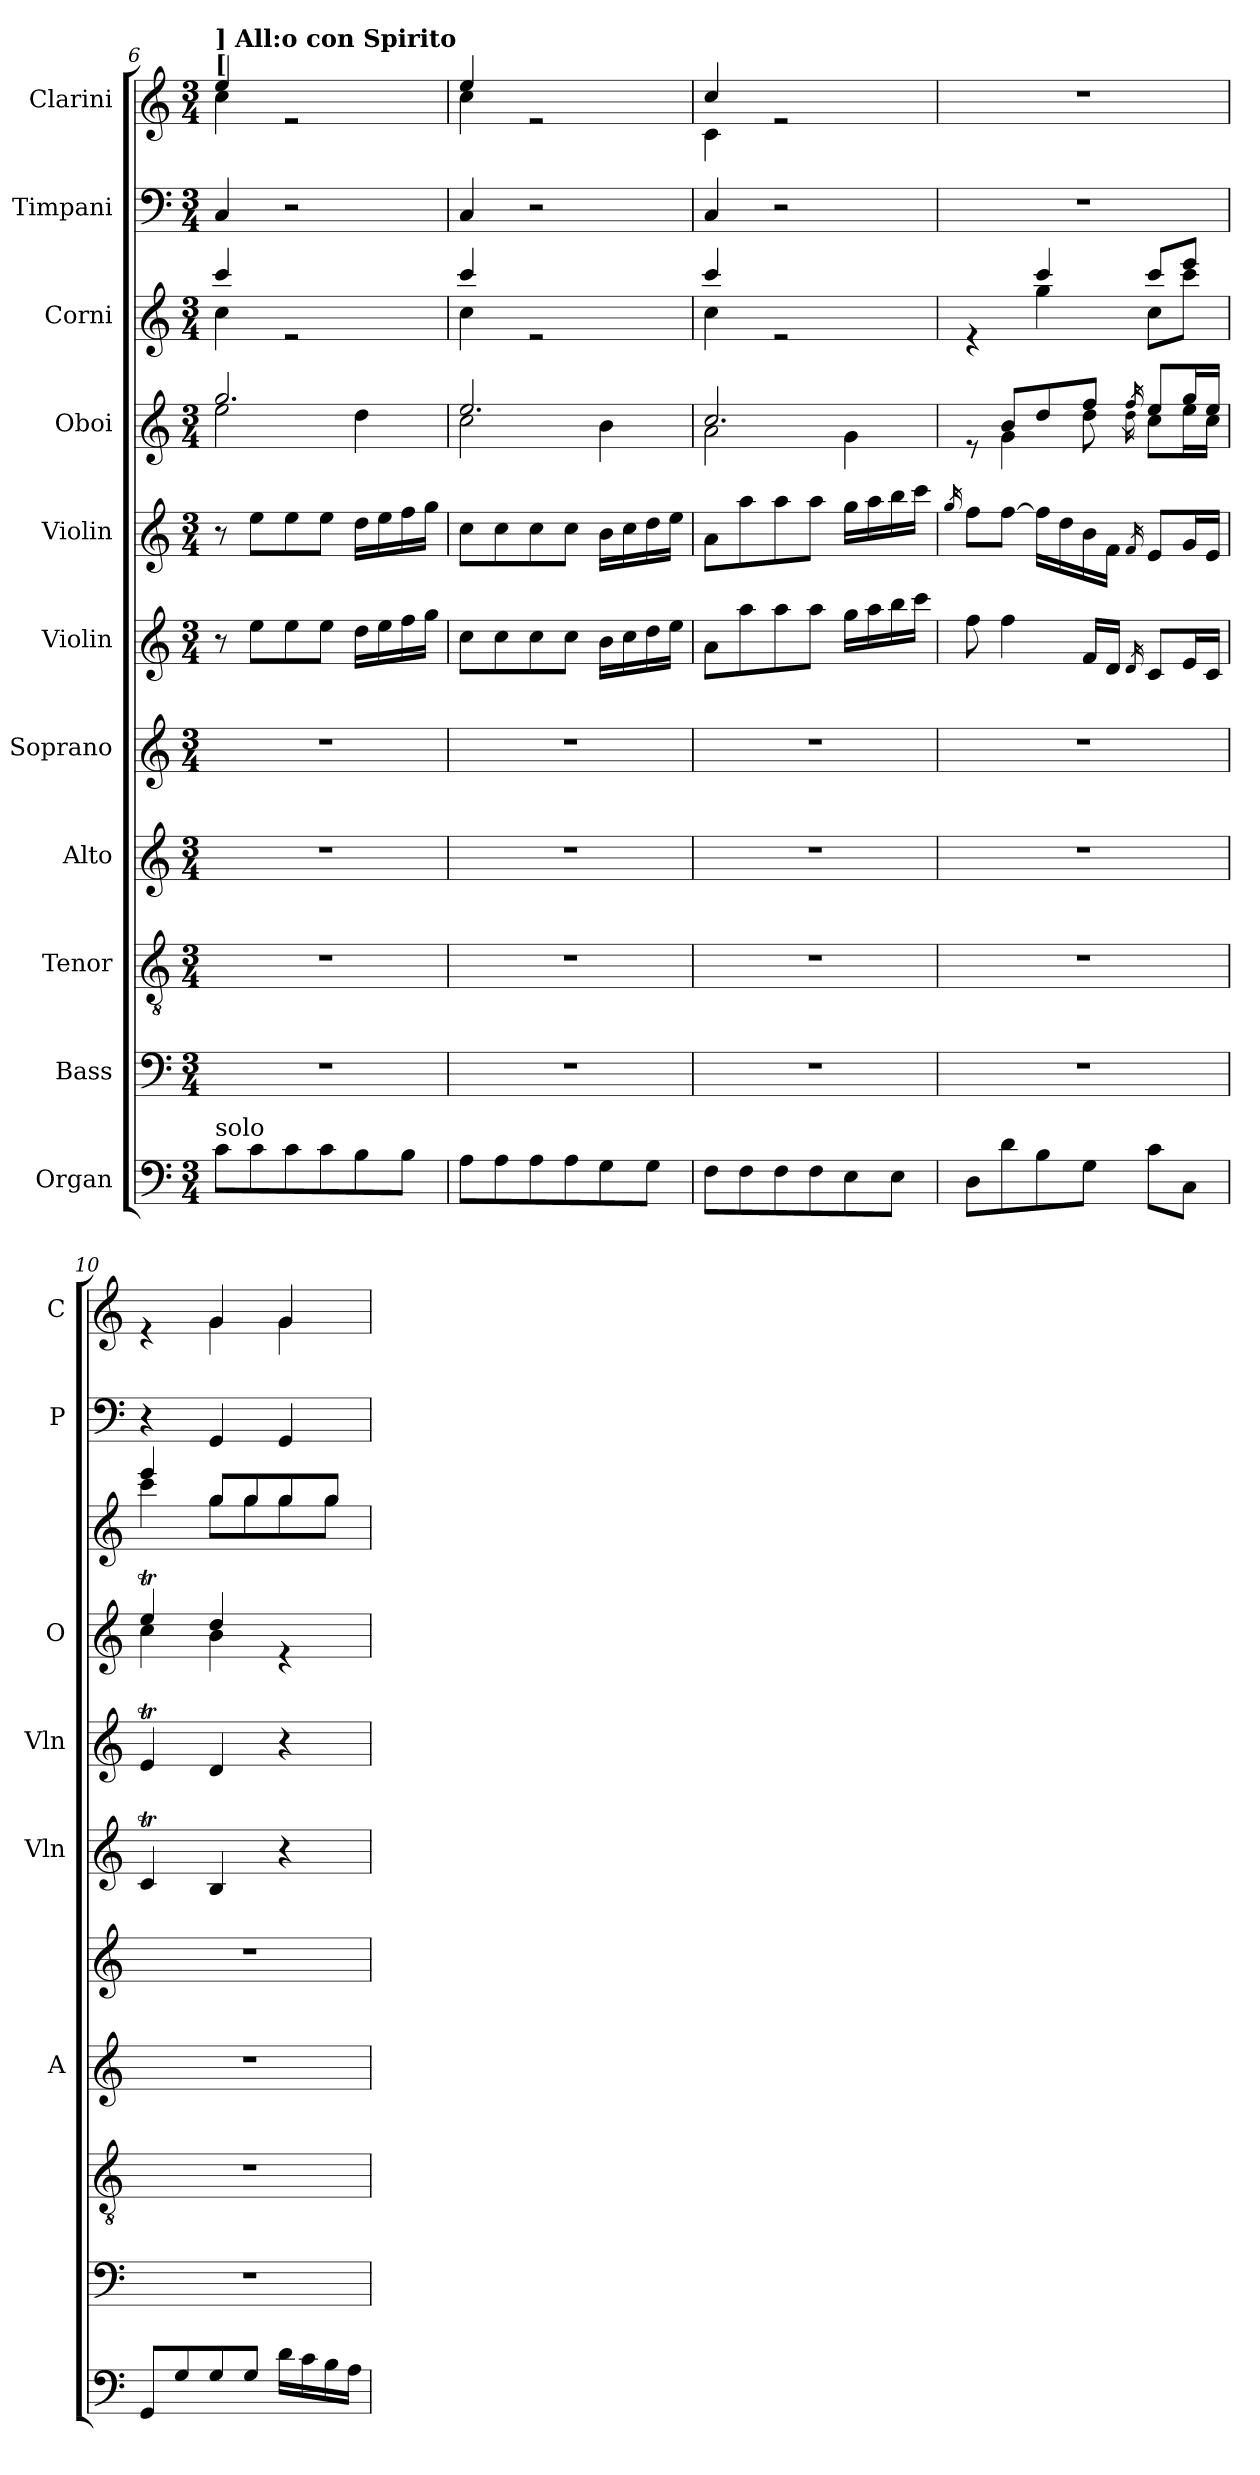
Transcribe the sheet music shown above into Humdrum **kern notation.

**kern	**kern	**kern	**kern	**kern	**kern	**kern	**kern	**kern	**kern	**kern
*part11	*part10	*part9	*part8	*part7	*part6	*part5	*part4	*part3	*part2	*part1
*staff11	*staff10	*staff9	*staff8	*staff7	*staff6	*staff5	*staff4	*staff3	*staff2	*staff1
*I"Organ	*I"Bass	*I"Tenor	*I"Alto	*I"Soprano	*I"Violin	*I"Violin	*I"Oboi	*I"Corni	*I"Timpani	*I"Clarini
*	*	*	*I'A	*	*I'Vln	*I'Vln	*I'O	*	*I'P	*I'C
!!LO:PB:g=z
*clefF4	*clefF4	*clefGv2	*clefG2	*clefG2	*clefG2	*clefG2	*clefG2	*clefG2	*clefF4	*clefG2
*	*	*	*	*	*	*	*	*ITrd7c12	*	*
*k[]	*k[]	*k[]	*k[]	*k[]	*k[]	*k[]	*k[]	*k[]	*k[]	*k[]
*M3/4	*M3/4	*M3/4	*M3/4	*M3/4	*M3/4	*M3/4	*M3/4	*M3/4	*M3/4	*M3/4
*MM96	*MM96	*MM96	*MM96	*MM96	*MM96	*MM96	*MM96	*MM96	*MM96	*MM96
=6	=6	=6	=6	=6	=6	=6	=6	=6	=6	=6
*	*	*	*	*	*	*	*^	*^	*	*^
!	!	!	!	!	!	!	!	!	!	!	!	!LO:TX:a:B:t=[	!
!	!	!	!	!	!	!	!	!	!	!	!	!LO:TX:a:B:t=] All&colon;o con Spirito	!
!LO:TX:a:t=solo	!	!	!	!	!	!	!	!	!	!	!	!	!
8c\L	2.r	2.r	2.r	2.r	8r	8r	2.gg/	2ee\	4cc/	4c\	4C/	4ee/	4cc\
8c\	.	.	.	.	8ee\L	8ee\L	.	.	.	.	.	.	.
8c\	.	.	.	.	8ee\	8ee\	.	.	2re	2ryy	2r	2re	2ryy
8c\	.	.	.	.	8ee\J	8ee\J	.	.	.	.	.	.	.
8B\	.	.	.	.	16dd\LL	16dd\LL	.	4dd\	.	.	.	.	.
.	.	.	.	.	16ee\	16ee\	.	.	.	.	.	.	.
8B\J	.	.	.	.	16ff\	16ff\	.	.	.	.	.	.	.
.	.	.	.	.	16gg\JJ	16gg\JJ	.	.	.	.	.	.	.
=7	=7	=7	=7	=7	=7	=7	=7	=7	=7	=7	=7	=7	=7
8A\L	2.r	2.r	2.r	2.r	8cc\L	8cc\L	2.ee/	2cc\	4cc/	4c\	4C/	4ee/	4cc\
8A\	.	.	.	.	8cc\	8cc\	.	.	.	.	.	.	.
8A\	.	.	.	.	8cc\	8cc\	.	.	2re	2ryy	2r	2re	2ryy
8A\	.	.	.	.	8cc\J	8cc\J	.	.	.	.	.	.	.
8G\	.	.	.	.	16b\LL	16b\LL	.	4b\	.	.	.	.	.
.	.	.	.	.	16cc\	16cc\	.	.	.	.	.	.	.
8G\J	.	.	.	.	16dd\	16dd\	.	.	.	.	.	.	.
.	.	.	.	.	16ee\JJ	16ee\JJ	.	.	.	.	.	.	.
=8	=8	=8	=8	=8	=8	=8	=8	=8	=8	=8	=8	=8	=8
8F\L	2.r	2.r	2.r	2.r	8a\L	8a\L	2.cc/	2a\	4cc/	4c\	4C/	4cc/	4c\
8F\	.	.	.	.	8aa\	8aa\	.	.	.	.	.	.	.
8F\	.	.	.	.	8aa\	8aa\	.	.	2re	2ryy	2r	2re	2ryy
8F\	.	.	.	.	8aa\J	8aa\J	.	.	.	.	.	.	.
8E\	.	.	.	.	16gg\LL	16gg\LL	.	4g\	.	.	.	.	.
.	.	.	.	.	16aa\	16aa\	.	.	.	.	.	.	.
8E\J	.	.	.	.	16bb\	16bb\	.	.	.	.	.	.	.
.	.	.	.	.	16ccc\JJ	16ccc\JJ	.	.	.	.	.	.	.
*	*	*	*	*	*	*	*	*	*	*	*	*v	*v
=9	=9	=9	=9	=9	=9	=9	=9	=9	=9	=9	=9	=9
.	.	.	.	.	.	16qgg/	.	.	.	.	.	.
8D\L	2.r	2.r	2.r	2.r	8ff\	8ff\L	8re	8ryy	4re	4ryy	2.r	2.r
8d\	.	.	.	.	4ff\	[8ff\J	8b/L	4g\	.	.	.	.
8B\	.	.	.	.	.	16ff\LL]	8dd/	.	4cc/	4g\	.	.
.	.	.	.	.	.	16dd\	.	.	.	.	.	.
8G\J	.	.	.	.	16f/LL	16b\	8ff/J	8dd\	.	.	.	.
.	.	.	.	.	16d/JJ	16f\JJ	.	.	.	.	.	.
.	.	.	.	.	16qd/	16qf/	16qff/	16qdd\	.	.	.	.
8c\L	.	.	.	.	8c/L	8e/L	8ee/L	8cc\L	8cc/L	8c\L	.	.
8C\J	.	.	.	.	16e/L	16g/L	16gg/L	16ee\L	8ee/J	8cc\J	.	.
.	.	.	.	.	16c/JJ	16e/JJ	16ee/JJ	16cc\JJ	.	.	.	.
=10	=10	=10	=10	=10	=10	=10	=10	=10	=10	=10	=10	=10
*	*	*	*	*	*	*	*	*	*	*	*	*^
8GG/L	2.r	2.r	2.r	2.r	4cT/	4et/	4eet/	4cc\	4ee/	4cc\	4r	4re	4ryy
8G/	.	.	.	.	.	.	.	.	.	.	.	.	.
8G/	.	.	.	.	4B/	4d/	4dd/	4b\	8g/L	8g\L	4GG/	4g/	4g\
8G/J	.	.	.	.	.	.	.	.	8g/	8g\	.	.	.
16d\LL	.	.	.	.	4r	4r	4re	4ryy	8g/	8g\	4GG/	4g/	4g\
16c\	.	.	.	.	.	.	.	.	.	.	.	.	.
16B\	.	.	.	.	.	.	.	.	8g/J	8g\J	.	.	.
16A\JJ	.	.	.	.	.	.	.	.	.	.	.	.	.
*	*	*	*	*	*	*	*v	*v	*	*	*	*v	*v
*	*	*	*	*	*	*	*	*v	*v	*	*
=	=	=	=	=	=	=	=	=	=	=
*-	*-	*-	*-	*-	*-	*-	*-	*-	*-	*-
